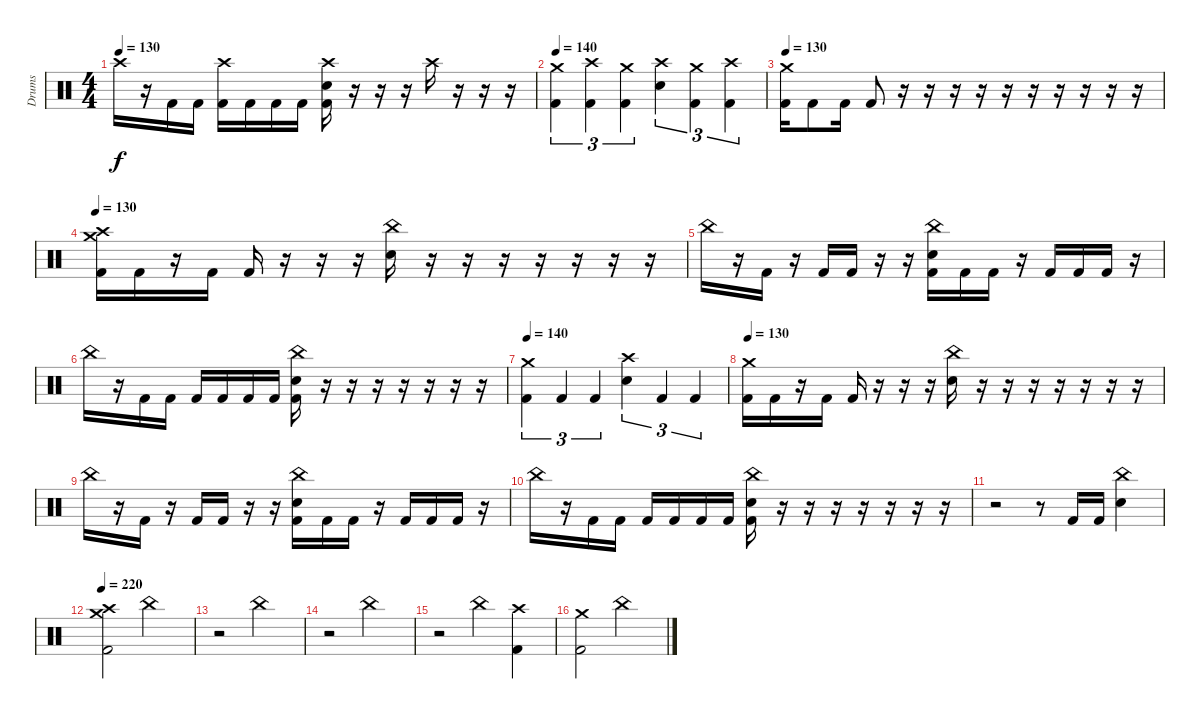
\track ("Drums" "Drums") {instrument percussion}
\staff {score}
\articulation defaults
\ts (4 4)
\tempo 130
\clef neutral
\ks c "Crash high (hit)".16{dy f}
r.16 "Kick (hit) 2".16 "Kick (hit) 2".16 ("Crash high (hit)" "Kick (hit) 2").16 "Kick (hit) 2".16 "Kick (hit) 2".16 "Kick (hit) 2".16 ("Crash high (hit)" "Snare (hit) 2" "Kick (hit) 2").16 r.16 r.16 r.16 "Crash high (hit)".16 r.16 r.16 r.16 |
\tempo 140
("Crash medium (hit)" "Kick (hit) 2").4{tu (3 2)} ("Crash high (hit)" "Kick (hit) 2").4{tu (3 2)} ("Crash medium (hit)" "Kick (hit) 2").4{tu (3 2)} ("Crash high (hit)" "Snare (hit) 2").4{tu (3 2)} ("Crash medium (hit)" "Kick (hit) 2").4{tu (3 2)} ("Crash high (hit)" "Kick (hit) 2").4{tu (3 2)} |
\tempo 130
("Crash medium (hit)" "Kick (hit) 2").16 "Kick (hit) 2".8 "Kick (hit) 2".16 "Kick (hit) 2".8 r.16 r.16 r.16 r.16 r.16 r.16 r.16 r.16 r.16 r.16 |
\tempo 130
("Crash medium (hit)" "Crash high (hit)" "Kick (hit) 2").16 "Kick (hit) 2".16 r.16 "Kick (hit) 2".16 "Kick (hit) 2".16 r.16 r.16 r.16 ("China (hit)" "Snare (hit) 2").16 r.16 r.16 r.16 r.16 r.16 r.16 r.16 |
"China (hit)".16 r.16 "Kick (hit) 2".16 r.16 "Kick (hit) 2".16 "Kick (hit) 2".16 r.16 r.16 ("China (hit)" "Snare (hit) 2" "Kick (hit) 2").16 "Kick (hit) 2".16 "Kick (hit) 2".16 r.16 "Kick (hit) 2".16 "Kick (hit) 2".16 "Kick (hit) 2".16 r.16 |
"China (hit)".16 r.16 "Kick (hit) 2".16 "Kick (hit) 2".16 "Kick (hit) 2".16 "Kick (hit) 2".16 "Kick (hit) 2".16 "Kick (hit) 2".16 ("China (hit)" "Snare (hit) 2" "Kick (hit) 2").16 r.16 r.16 r.16 r.16 r.16 r.16 r.16 |
\tempo 140
("Crash medium (hit)" "Kick (hit) 2").4{tu (3 2)} "Kick (hit) 2".4{tu (3 2)} "Kick (hit) 2".4{tu (3 2)} ("Crash high (hit)" "Snare (hit) 2").4{tu (3 2)} "Kick (hit) 2".4{tu (3 2)} "Kick (hit) 2".4{tu (3 2)} |
\tempo 130
("Crash medium (hit)" "Kick (hit) 2").16 "Kick (hit) 2".16 r.16 "Kick (hit) 2".16 "Kick (hit) 2".16 r.16 r.16 r.16 ("China (hit)" "Snare (hit) 2").16 r.16 r.16 r.16 r.16 r.16 r.16 r.16 |
"China (hit)".16 r.16 "Kick (hit) 2".16 r.16 "Kick (hit) 2".16 "Kick (hit) 2".16 r.16 r.16 ("China (hit)" "Snare (hit) 2" "Kick (hit) 2").16 "Kick (hit) 2".16 "Kick (hit) 2".16 r.16 "Kick (hit) 2".16 "Kick (hit) 2".16 "Kick (hit) 2".16 r.16 |
"China (hit)".16 r.16 "Kick (hit) 2".16 "Kick (hit) 2".16 "Kick (hit) 2".16 "Kick (hit) 2".16 "Kick (hit) 2".16 "Kick (hit) 2".16 ("China (hit)" "Snare (hit) 2" "Kick (hit) 2").16 r.16 r.16 r.16 r.16 r.16 r.16 r.16 |
r.2 r.8 "Kick (hit) 2".16 "Kick (hit) 2".16 ("China (hit)" "Snare (hit) 2").4 |
\tempo 220
("Crash medium (hit)" "Crash high (hit)" "Kick (hit) 2").2 "China (hit)".2 |
r.2 "China (hit)".2 |
r.2 "China (hit)".2 |
r.2 "China (hit)".4 ("Crash high (hit)" "Kick (hit) 2").4 |
("Crash medium (hit)" "Kick (hit) 2").2 "China (hit)".2
